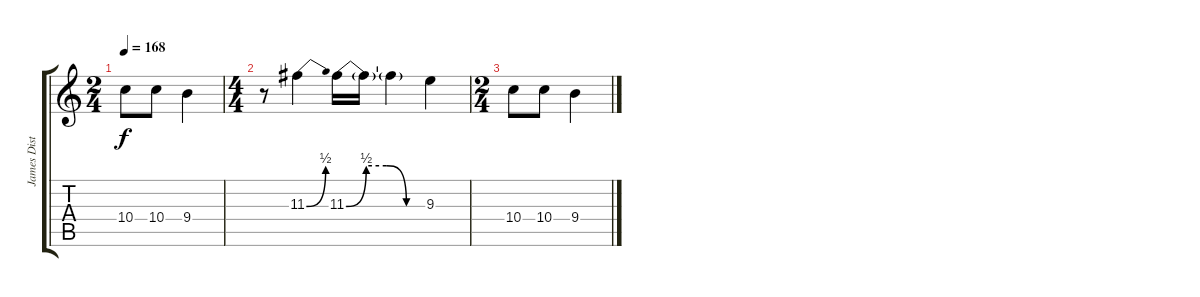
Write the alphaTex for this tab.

\track ("James Distortion" "James Dist") {instrument distortionguitar}
\staff {score tabs}
\tuning (E4 B3 G3 D3 A2 E2) {hide}
\ts (2 4)
\tempo 168
\clef g2
\ks c
10.4.8{dy f} 10.4.8 9.4.4 |
\ts (4 4)
r.8 11.3{be (bend 0 0 60 2)}.4 11.3{be (custom 0 0 15 2 30 2 45 0 60 0)}.16 11.3{t}.16 11.3{t}.4 9.3.4 |
\ts (2 4)
10.4.8 10.4.8 9.4.4
